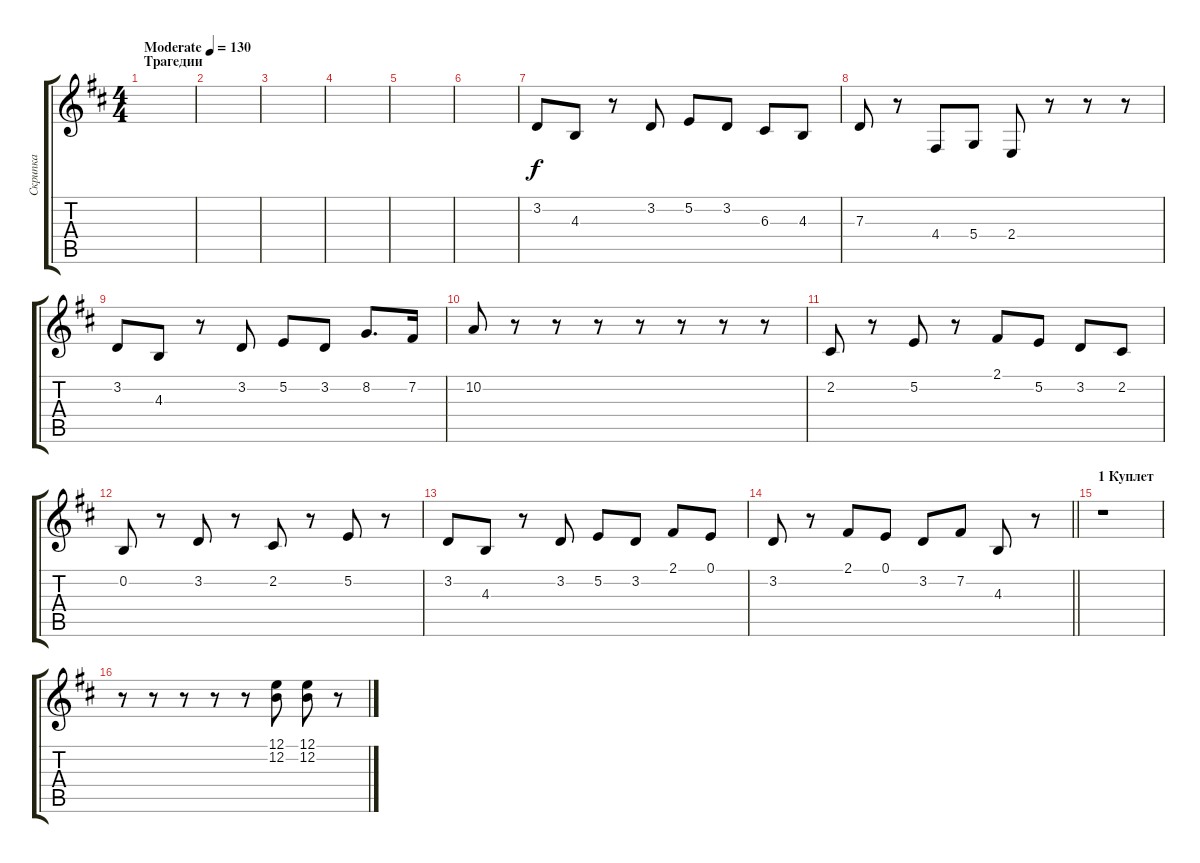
\track ("Скрипка" "Скрипка") {instrument violin}
\staff {score tabs}
\tuning (E4 B3 G3 D3 A2 E2) {hide}
\ts (4 4)
\section ("" "Трагедии")
\tempo (130 "Moderate")
\clef g2
\ks bminor
|
|
|
|
|
|
3.2.8 4.3.8 r.8 3.2.8 5.2.8 3.2.8 6.3.8 4.3.8 |
7.3.8 r.8 4.4.8 5.4.8 2.4.8 r.8 r.8 r.8 |
3.2.8 4.3.8 r.8 3.2.8 5.2.8 3.2.8 8.2.8{d} 7.2.16 |
10.2.8 r.8 r.8 r.8 r.8 r.8 r.8 r.8 |
2.2.8 r.8 5.2.8 r.8 2.1.8 5.2.8 3.2.8 2.2.8 |
0.2.8 r.8 3.2.8 r.8 2.2.8 r.8 5.2.8 r.8 |
3.2.8 4.3.8 r.8 3.2.8 5.2.8 3.2.8 2.1.8 0.1.8 |
\barLineRight lightlight
3.2.8 r.8 2.1.8 0.1.8 3.2.8 7.2.8 4.3.8 r.8 |
\section ("" "1 Куплет")
r.1 |
r.8 r.8 r.8 r.8 r.8 (12.1 12.2).8 (12.1 12.2).8 r.8
